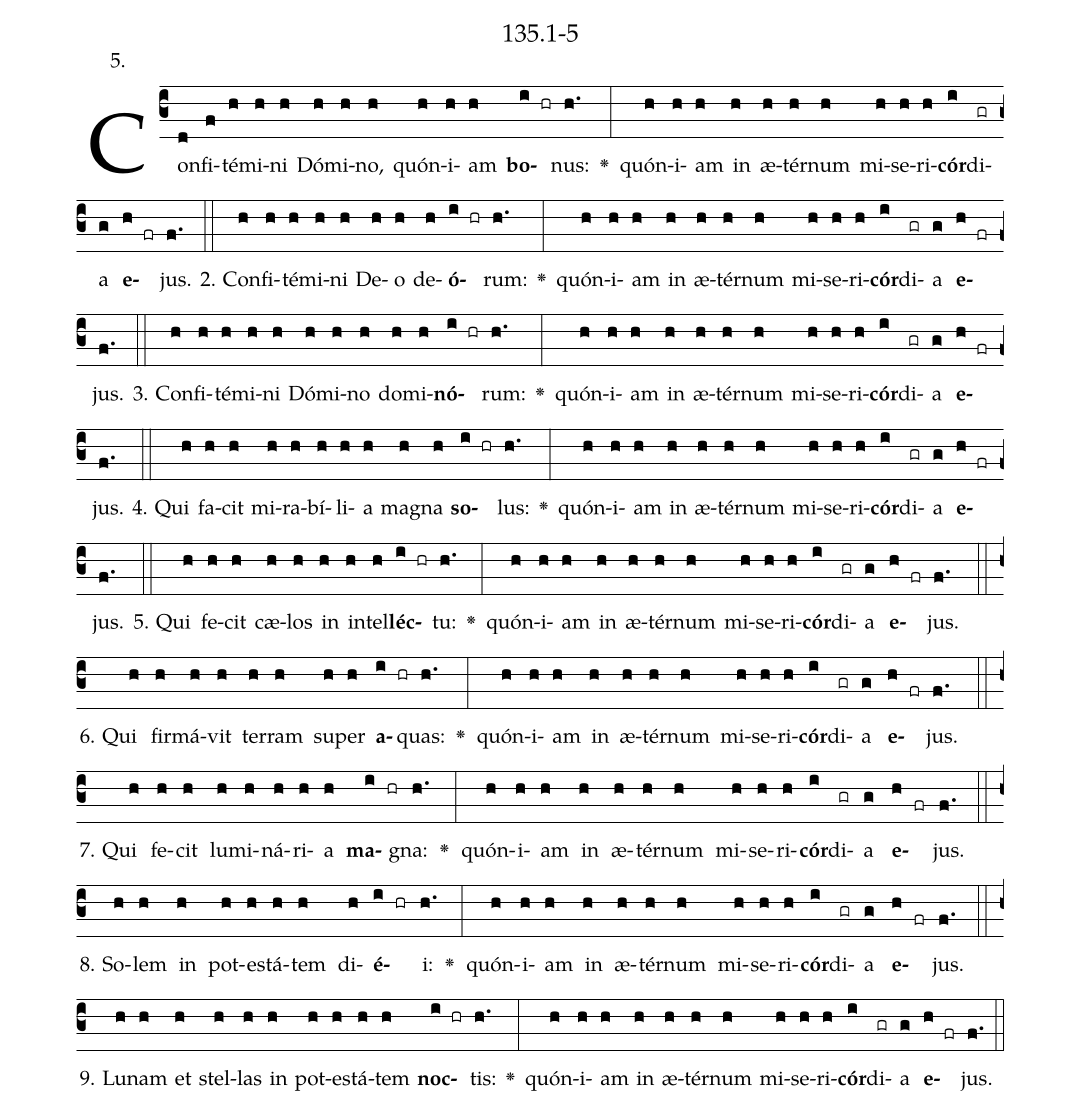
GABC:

name: 135.1-5;
annotation: 5.;
%%
(c3)Con(d)fi(f)té(h)mi(h)ni(h) Dó(h)mi(h)no,(h) quón(h)i(h)am(h) <b>bo</b>(i hr)nus:(h.) <v>\greheightstar</v>(:) quón(h)i(h)am(h) in(h) æ(h)tér(h)num(h) mi(h)se(h)ri(h)<b>cór</b>(i)di(gr)a(g) <b>e</b>(h fr)jus.(f.) (::)
2. Con(h)fi(h)té(h)mi(h)ni(h) De(h)o(h) de(h)<b>ó</b>(i hr)rum:(h.) <v>\greheightstar</v>(:) quón(h)i(h)am(h) in(h) æ(h)tér(h)num(h) mi(h)se(h)ri(h)<b>cór</b>(i)di(gr)a(g) <b>e</b>(h fr)jus.(f.) (::)
3. Con(h)fi(h)té(h)mi(h)ni(h) Dó(h)mi(h)no(h) do(h)mi(h)<b>nó</b>(i hr)rum:(h.) <v>\greheightstar</v>(:) quón(h)i(h)am(h) in(h) æ(h)tér(h)num(h) mi(h)se(h)ri(h)<b>cór</b>(i)di(gr)a(g) <b>e</b>(h fr)jus.(f.) (::)
4. Qui(h) fa(h)cit(h) mi(h)ra(h)bí(h)li(h)a(h) ma(h)gna(h) <b>so</b>(i hr)lus:(h.) <v>\greheightstar</v>(:) quón(h)i(h)am(h) in(h) æ(h)tér(h)num(h) mi(h)se(h)ri(h)<b>cór</b>(i)di(gr)a(g) <b>e</b>(h fr)jus.(f.) (::)
5. Qui(h) fe(h)cit(h) cæ(h)los(h) in(h) in(h)tel(h)<b>léc</b>(i hr)tu:(h.) <v>\greheightstar</v>(:) quón(h)i(h)am(h) in(h) æ(h)tér(h)num(h) mi(h)se(h)ri(h)<b>cór</b>(i)di(gr)a(g) <b>e</b>(h fr)jus.(f.) (::)
6. Qui(h) fir(h)má(h)vit(h) ter(h)ram(h) su(h)per(h) <b>a</b>(i hr)quas:(h.) <v>\greheightstar</v>(:) quón(h)i(h)am(h) in(h) æ(h)tér(h)num(h) mi(h)se(h)ri(h)<b>cór</b>(i)di(gr)a(g) <b>e</b>(h fr)jus.(f.) (::)
7. Qui(h) fe(h)cit(h) lu(h)mi(h)ná(h)ri(h)a(h) <b>ma</b>(i hr)gna:(h.) <v>\greheightstar</v>(:) quón(h)i(h)am(h) in(h) æ(h)tér(h)num(h) mi(h)se(h)ri(h)<b>cór</b>(i)di(gr)a(g) <b>e</b>(h fr)jus.(f.) (::)
8. So(h)lem(h) in(h) pot(h)es(h)tá(h)tem(h) di(h)<b>é</b>(i hr)i:(h.) <v>\greheightstar</v>(:) quón(h)i(h)am(h) in(h) æ(h)tér(h)num(h) mi(h)se(h)ri(h)<b>cór</b>(i)di(gr)a(g) <b>e</b>(h fr)jus.(f.) (::)
9. Lu(h)nam(h) et(h) stel(h)las(h) in(h) pot(h)es(h)tá(h)tem(h) <b>noc</b>(i hr)tis:(h.) <v>\greheightstar</v>(:) quón(h)i(h)am(h) in(h) æ(h)tér(h)num(h) mi(h)se(h)ri(h)<b>cór</b>(i)di(gr)a(g) <b>e</b>(h fr)jus.(f.) (::)
